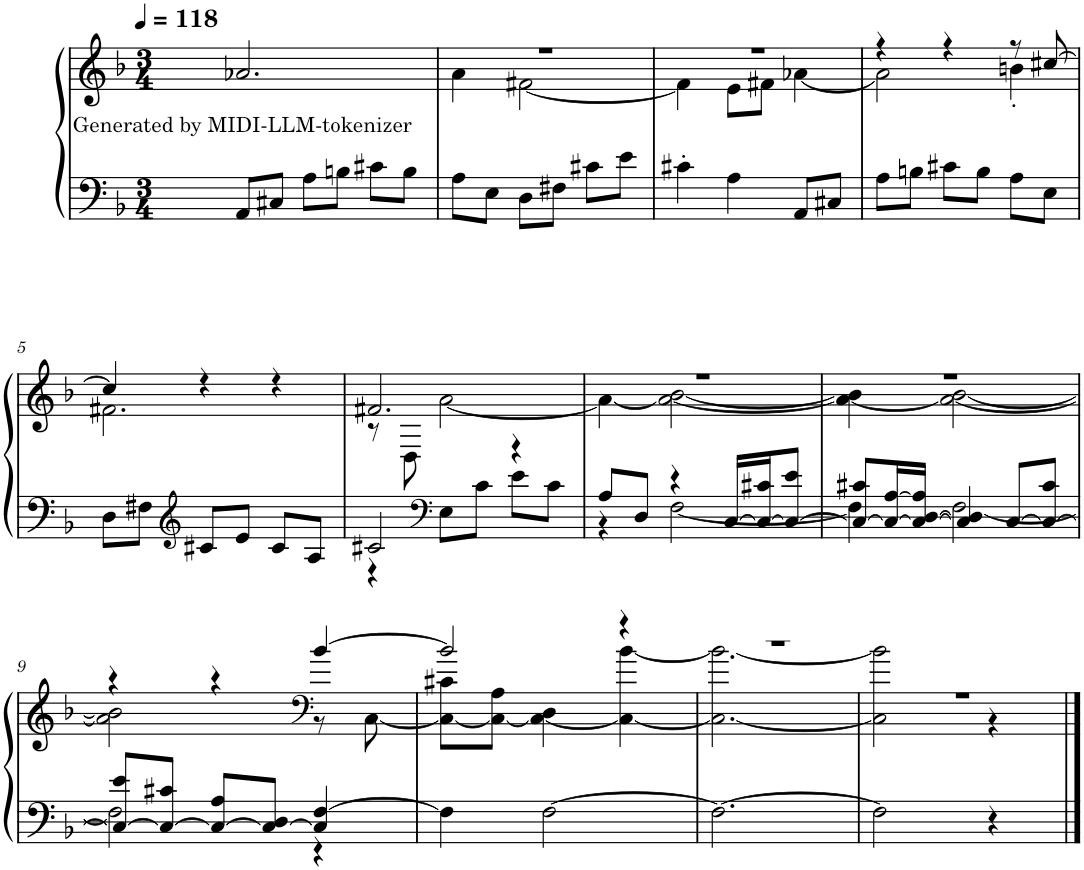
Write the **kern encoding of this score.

**kern	**kern	**text
*part1	*part1	*part1
*staff2	*staff1	*staff1
*I"Piano	*	*
*I'Pno.	*	*
*clefF4	*clefG2	*
*k[b-]	*k[b-]	*
*M3/4	*M3/4	*
*MM118	*MM118	*
=1	=1	=1
!	!	!LO:LY:b
8AA/L	2.a-X/	Generated by MIDI-LLM-tokenizer
8C#X/J	.	.
8A\L	.	.
8Bn\J	.	.
8c#X\L	.	.
8B\J	.	.
=2	=2	=2
*	*^	*
8A\L	2.r	4a\	.
8E\J	.	.	.
8D\L	.	[2f#X\	.
8F#X\J	.	.	.
8c#X\L	.	.	.
8e\J	.	.	.
=3	=3	=3	=3
4c#X'\	2.r	4f#\]	.
4A\	.	8e\L	.
.	.	8f#X\J	.
8AA/L	.	[4a-X\	.
8C#X/J	.	.	.
=4	=4	=4	=4
8A\L	4r	2a-\]	.
8Bn\J	.	.	.
8c#X\L	4r	.	.
8B\J	.	.	.
8A\L	8r	4bn'\	.
8E\J	[8cc#X/	.	.
!!LO:LB:g=z	!!
=5	=5	=5	=5
8D\L	4cc#/]	2.f#X\	.
8F#X\J	.	.	.
*clefG2	*	*	*
8c#X/L	4r	.	.
8e/J	.	.	.
8c#/L	4r	.	.
8A/J	.	.	.
=6	=6	=6	=6
*^	*	*	*
2c#X/	4r	2.f#X/	8r	.
.	.	.	8D\	.
*clefF4	*	*	*	*
.	8E\L	.	[2a\	.
.	8c#\J	.	.	.
4r	8e\L	.	.	.
.	8c#\J	.	.	.
=7	=7	=7	=7	=7
8A/L	4r	2.r	4a\_	.
8D/J	.	.	.	.
4r	[2F\	.	2a\_ [2b-\	.
[16C/LL	.	.	.	.
16C/_ 16c#X/J	.	.	.	.
8C/_ 8e/J	.	.	.	.
=8	=8	=8	=8	=8
8C/_ 8c#X/L	4F\]	2.r	4a\_ 4b-\]	.
16C/_ [16A/L	.	.	.	.
16C/_ [16D/ 16A/]JJ	.	.	.	.
4C/] 4D/]	[2F\	.	2a\_ [2b-\	.
[8C/L	.	.	.	.
8C/_ 8c#/J	.	.	.	.
!!LO:LB:g=z	!!
=9	=9	=9	=9	=9
8C/_ 8e/L	2F\]	4r	2a\] 2b-\]	.
8C/_ 8c#X/J	.	.	.	.
8C/_ 8A/L	.	4r	.	.
8C/_ 8D/J	.	.	.	.
*	*	*clefF4	*	*
4C/] [4F/	4r	[4b-/	8r	.
.	.	.	[8C\	.
*v	*v	*	*	*
=10	=10	=10	=10
4F\]	2b-/]	8C\_ 8c#X\L	.
.	.	8C\_ 8A\J	.
[2F\	.	4C\_ 4D\	.
.	4r	4C\_ [4b-\	.
=11	=11	=11	=11
2.F\_	2.r	2.C\_ 2.b-\_	.
=12	=12	=12	=12
2F\]	2.r	2C\] 2b-\]	.
4r	.	4r	.
*	*v	*v	*
==	==	==
*-	*-	*-
